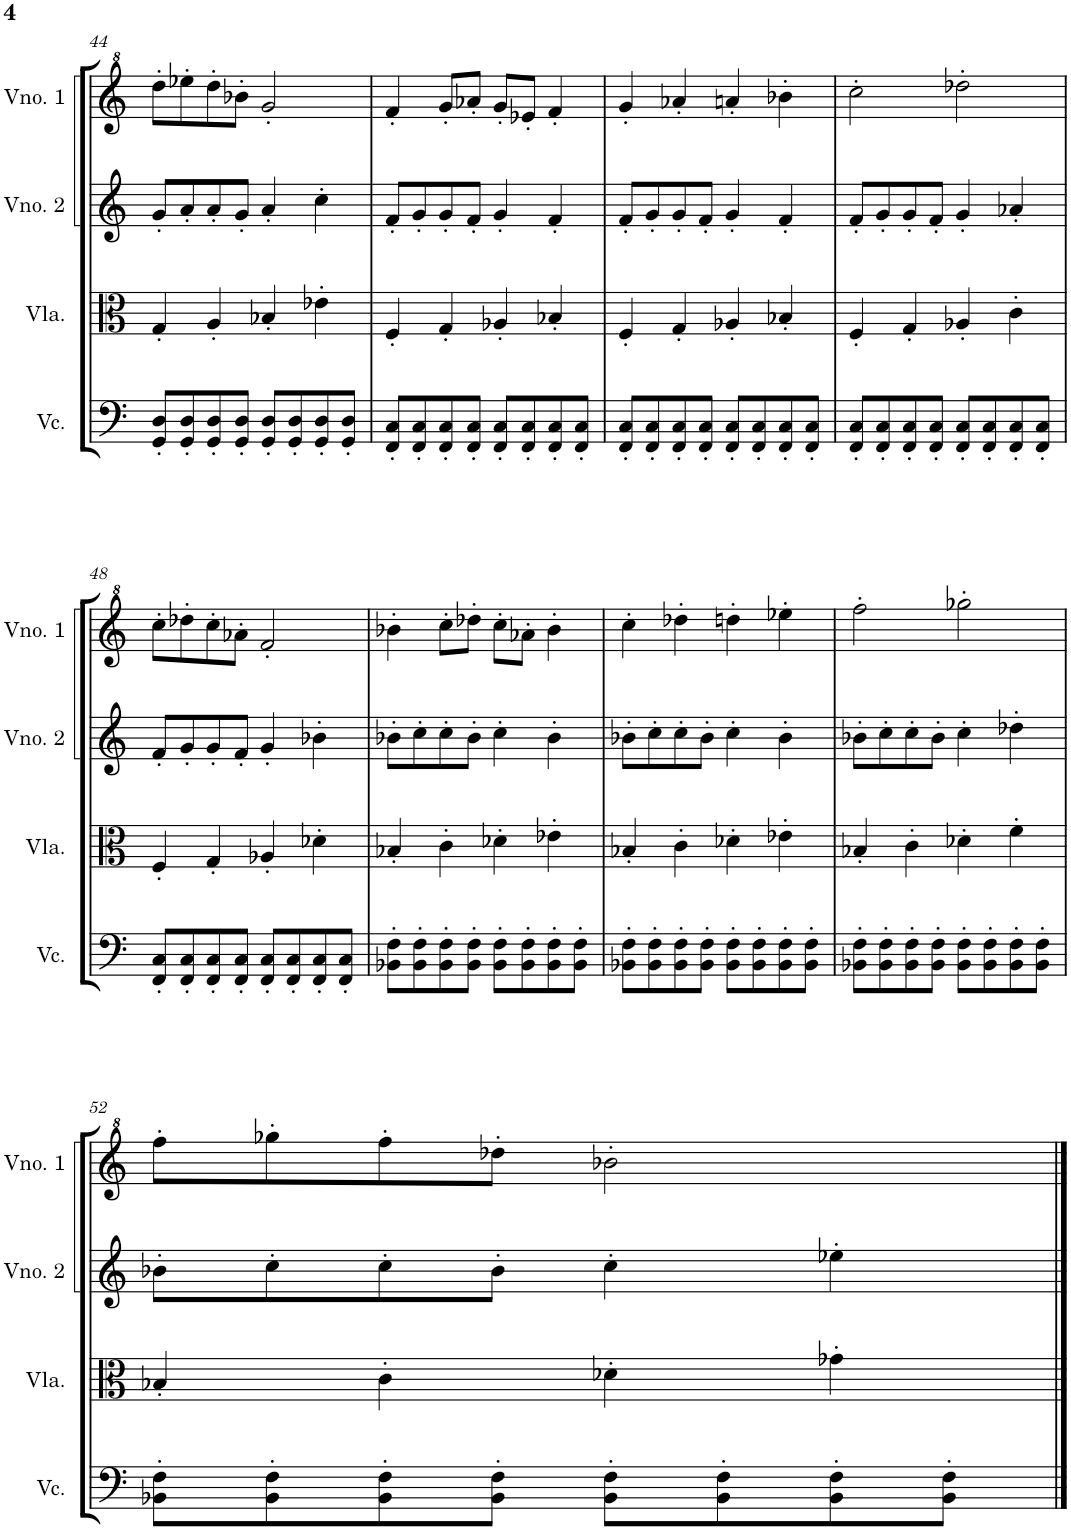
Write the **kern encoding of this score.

**kern	**kern	**kern	**kern
*part4	*part3	*part2	*part1
*staff4	*staff3	*staff2	*staff1
*I"Violoncelo	*I"Viola	*I"Violino 2	*I"Violino 1
*I'Vc.	*I'Vla.	*I'Vno. 2	*I'Vno. 1
!!LO:PB:g=z
*clefF4	*clefC3	*clefG2	*clefG^2
*k[]	*k[]	*k[]	*k[]
*M4/4	*M4/4	*M4/4	*M4/4
=44	=44	=44	=44
8GG/' 8D/'L	4G'/	8g'/L	8ddd'\L
8GG/' 8D/'	.	8a'/	8eee-X'\
8GG/' 8D/'	4A'/	8a'/	8ddd'\
8GG/' 8D/'J	.	8g'/J	8bb-X'\J
8GG/' 8D/'L	4B-X'/	4a'/	2gg'/
8GG/' 8D/'	.	.	.
8GG/' 8D/'	4e-X'\	4cc'\	.
8GG/' 8D/'J	.	.	.
=45	=45	=45	=45
8FF/' 8C/'L	4F'/	8f'/L	4ff'/
8FF/' 8C/'	.	8g'/	.
8FF/' 8C/'	4G'/	8g'/	8gg'/L
8FF/' 8C/'J	.	8f'/J	8aa-X'/J
8FF/' 8C/'L	4A-X'/	4g'/	8gg'/L
8FF/' 8C/'	.	.	8ee-X'/J
8FF/' 8C/'	4B-X'/	4f'/	4ff'/
8FF/' 8C/'J	.	.	.
=46	=46	=46	=46
8FF/' 8C/'L	4F'/	8f'/L	4gg'/
8FF/' 8C/'	.	8g'/	.
8FF/' 8C/'	4G'/	8g'/	4aa-X'/
8FF/' 8C/'J	.	8f'/J	.
8FF/' 8C/'L	4A-X'/	4g'/	4aan'/
8FF/' 8C/'	.	.	.
8FF/' 8C/'	4B-X'/	4f'/	4bb-X'\
8FF/' 8C/'J	.	.	.
=47	=47	=47	=47
8FF/' 8C/'L	4F'/	8f'/L	2ccc'\
8FF/' 8C/'	.	8g'/	.
8FF/' 8C/'	4G'/	8g'/	.
8FF/' 8C/'J	.	8f'/J	.
8FF/' 8C/'L	4A-X'/	4g'/	2ddd-X'\
8FF/' 8C/'	.	.	.
8FF/' 8C/'	4c'\	4a-X'/	.
8FF/' 8C/'J	.	.	.
!!LO:LB:g=z
=48	=48	=48	=48
8FF/' 8C/'L	4F'/	8f'/L	8ccc'\L
8FF/' 8C/'	.	8g'/	8ddd-X'\
8FF/' 8C/'	4G'/	8g'/	8ccc'\
8FF/' 8C/'J	.	8f'/J	8aa-X'\J
8FF/' 8C/'L	4A-X'/	4g'/	2ff'/
8FF/' 8C/'	.	.	.
8FF/' 8C/'	4d-X'\	4b-X'\	.
8FF/' 8C/'J	.	.	.
=49	=49	=49	=49
8BB-X\' 8F\'L	4B-X'/	8b-X'\L	4bb-X'\
8BB-\' 8F\'	.	8cc'\	.
8BB-\' 8F\'	4c'\	8cc'\	8ccc'\L
8BB-\' 8F\'J	.	8b-'\J	8ddd-X'\J
8BB-\' 8F\'L	4d-X'\	4cc'\	8ccc'\L
8BB-\' 8F\'	.	.	8aa-X'\J
8BB-\' 8F\'	4e-X'\	4b-'\	4bb-'\
8BB-\' 8F\'J	.	.	.
=50	=50	=50	=50
8BB-X\' 8F\'L	4B-X'/	8b-X'\L	4ccc'\
8BB-\' 8F\'	.	8cc'\	.
8BB-\' 8F\'	4c'\	8cc'\	4ddd-X'\
8BB-\' 8F\'J	.	8b-'\J	.
8BB-\' 8F\'L	4d-X'\	4cc'\	4dddn'\
8BB-\' 8F\'	.	.	.
8BB-\' 8F\'	4e-X'\	4b-'\	4eee-X'\
8BB-\' 8F\'J	.	.	.
=51	=51	=51	=51
8BB-X\' 8F\'L	4B-X'/	8b-X'\L	2fff'\
8BB-\' 8F\'	.	8cc'\	.
8BB-\' 8F\'	4c'\	8cc'\	.
8BB-\' 8F\'J	.	8b-'\J	.
8BB-\' 8F\'L	4d-X'\	4cc'\	2ggg-X'\
8BB-\' 8F\'	.	.	.
8BB-\' 8F\'	4f'\	4dd-X'\	.
8BB-\' 8F\'J	.	.	.
!!LO:LB:g=z
=52	=52	=52	=52
8BB-X\' 8F\'L	4B-X'/	8b-X'\L	8fff'\L
8BB-\' 8F\'	.	8cc'\	8ggg-X'\
8BB-\' 8F\'	4c'\	8cc'\	8fff'\
8BB-\' 8F\'J	.	8b-'\J	8ddd-X'\J
8BB-\' 8F\'L	4d-X'\	4cc'\	2bb-X'\
8BB-\' 8F\'	.	.	.
8BB-\' 8F\'	4g-X'\	4ee-X'\	.
8BB-\' 8F\'J	.	.	.
==	==	==	==
*-	*-	*-	*-
